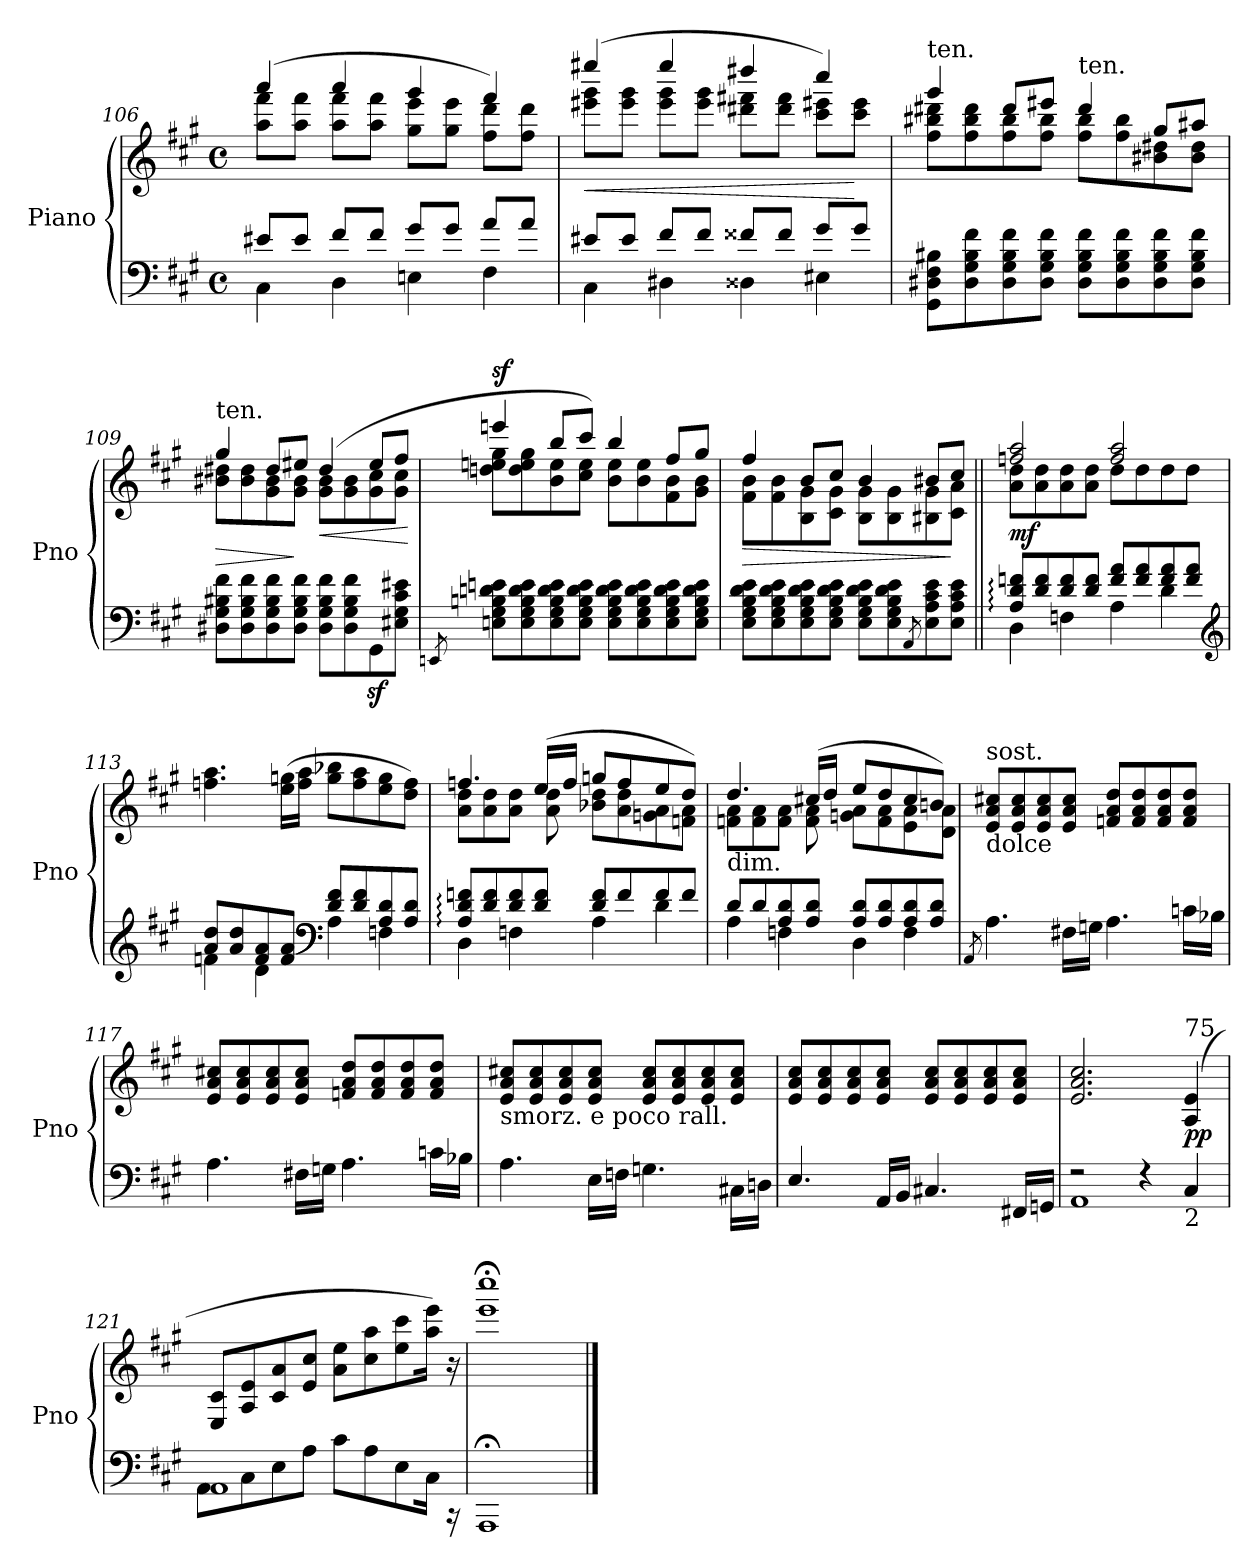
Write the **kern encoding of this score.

**kern	**kern	**dynam
*part1	*part1	*part1
*staff2	*staff1	*staff1/2
*I"Piano	*	*
*I'Pno	*	*
!!LO:PB:g=z
*clefF4	*clefG2	*
*k[f#c#g#]	*k[f#c#g#]	*
*A:	*A:	*
*M4/4	*M4/4	*
*met(c)	*met(c)	*
=106	=106	=106
*^	*^	*
8e#X:/L	4C#\	(4aaa/	8aa\ 8fff#\L	.
8e#/J	.	.	8aa\ 8fff#\J	.
8f#/L	4D:\	4aaa/	8aa\ 8fff#\L	.
8f#/J	.	.	8aa\ 8fff#\J	.
8g#/L	4En:\	4ggg#/	8gg#\ 8eee\L	.
8g#/J	.	.	8gg#\ 8eee\J	.
8a:/L	4F#\	4fff#/)	8ff#\ 8ddd\L	.
8a/J	.	.	8ff#\ 8ddd\J	.
=107	=107	=107	=107	=107
!	!	!	!	!LO:HP:b
8e#X:/L	4C#\	(4eeee#X/	8eee#X\ 8ggg#\L	<
8e#/J	.	.	8eee#\ 8ggg#\J	.
8f#/L	4D#X:\	4eeee#/	8eee#\ 8ggg#\L	.
8f#/J	.	.	8eee#\ 8ggg#\J	.
8f##X/L	4D##X:\	4dddd#X/	8ddd#X\ 8fff#X\L	.
8f##/J	.	.	8ddd#\ 8fff#\J	.
8g#/L	4E#X:\	4cccc#/)	8ccc#\ 8eee#X\L	.
8g#/J	.	.	8ccc#\ 8eee#\J	[
*v	*v	*	*	*
=108	=108	=108	=108
!	!LO:TX:a:t=ten.	!	!
!	!	!	!LO:DY:b
!	!	!	!LO:DY:n=1:a
8GG#\ 8D#X\ 8F#\ 8B#X\L	4ggg#/	8ff#\ 8bb#X\ 8ddd#X\L	ff sf
8D#\ 8G#\ 8B#\ 8f#\	.	8ff#\ 8bb#\ 8ddd#\	.
8D#\ 8G#\ 8B#\ 8f#\	8ddd#/L	8ff#\ 8bb#\	.
8D#\ 8G#\ 8B#\ 8f#\J	8eee#X/J	8ff#\ 8bb#\J	.
!	!LO:TX:a:t=ten.	!	!
8D#\ 8G#\ 8B#\ 8f#\L	4ddd#/	8ff#\ 8bb#\L	.
8D#\ 8G#\ 8B#\ 8f#\	.	8ff#\ 8bb#\	.
8D#\ 8G#\ 8B#\ 8f#\	8gg#/L	8b#X\ 8dd#X\	.
8D#\ 8G#\ 8B#\ 8f#\J	8aa#X/J	8b#\ 8dd#\J	.
=109	=109	=109	=109
!	!LO:TX:a:t=ten.	!	!
!	!	!	!LO:HP:b
8D#X\ 8G#\ 8B#X\ 8f#\L	4gg#/	8b#X\ 8dd#X\L	>
8D#\ 8G#\ 8B#\ 8f#\	.	8b#\ 8dd#\	.
8D#\ 8G#\ 8B#\ 8f#\	8dd#/L	8g#\ 8b#\	.
8D#\ 8G#\ 8B#\ 8f#\J	8ee#X/J	8g#\ 8b#\J	]
!	!	!	!LO:HP:b
8D#\ 8G#\ 8B#\ 8f#\L	(4dd#/	8g#\ 8b#\L	<
8D#\ 8G#\ 8B#\ 8f#\	.	8g#\ 8b#\	.
8GG#z<\	8ee#/L	8g#\ 8cc#\	.
8E#X\ 8G#\ 8c#\ 8e#X\J	8ff#/J	8g#\ 8cc#\J	.
*	*v	*v	*
.	.	[
!!LO:LB:g=z
=110	=110	=110
8qEEn/	.	.
*	*^	*
!	!	!	!LO:DY:a
8En\ 8G#\ 8Bn\ 8dn\ 8en\L	4eeen/	8ddn\ 8een\ 8gg#\L	sf
8E\ 8G#\ 8B\ 8d\ 8e\	.	8dd\ 8ee\ 8gg#\	.
8E\ 8G#\ 8B\ 8d\ 8e\	8bb/L	8b\ 8ee\	.
8E\ 8G#\ 8B\ 8d\ 8e\J	8ccc#/J)	8cc#\ 8ee\J	.
8E\ 8G#\ 8B\ 8d\ 8e\L	4bb/	8b\ 8ee\L	.
8E\ 8G#\ 8B\ 8d\ 8e\	.	8b\ 8ee\	.
8E\ 8G#\ 8B\ 8d\ 8e\	8ff#/L	8f#\ 8b\	.
8E\ 8G#\ 8B\ 8d\ 8e\J	8gg#/J	8g#\ 8b\J	.
=111	=111	=111	=111
!	!	!	!LO:HP:b
8E\ 8G#\ 8B\ 8d\ 8e\L	4ff#/	8f#\ 8b\L	>
8E\ 8G#\ 8B\ 8d\ 8e\	.	8f#\ 8b\	.
8E\ 8G#\ 8B\ 8d\ 8e\	8b/L	8B\ 8g#\	.
8E\ 8G#\ 8B\ 8d\ 8e\J	8cc#/J	8c#\ 8g#\J	.
8E\ 8G#\ 8B\ 8d\ 8e\L	4b/	8B\ 8g#\L	.
8E\ 8G#\ 8B\ 8d\ 8e\	.	8B\ 8g#\	.
8qAA/	.	.	.
8E\ 8A\ 8c#\ 8e\	8b#X/L	8B#X\ 8g#\	.
8E\ 8A\ 8c#\ 8e\J	8cc#/J	8c#\ 8a\J	]
=112||	=112||	=112||	=112||
*^	*	*	*
!	!	!	!	!LO:DY:a=2
8A/: 8d/: 8fn/:L	4D\	2ffn/ 2aa/	8a\ 8dd\L	mf
8d/ 8f/	.	.	8a\ 8dd\	.
8d/ 8f/	4Fn\	.	8a\ 8dd\	.
8d/ 8f/J	.	.	8a\ 8dd\J	.
8f/ 8a/L	4A\	2ff/ 2aa/	8dd\L	.
8f/ 8a/	.	.	8dd\	.
8f/ 8a/	4d\	.	8dd\	.
8f/ 8a/J	.	.	8dd\J	.
*	*	*v	*v	*
*clefG2	*	*	*
=113	=113	=113	=113
*	*	*^	*
!	!	!LO:TX:b:t=sempre sosten.	!	!
*	*	*v	*v	*
8a/ 8dd/L	4fn\	4.ffn\ 4.aa\	.
8a/ 8dd/	.	.	.
8f/ 8a/	4d\	.	.
8f/ 8a/J	.	(16ee\ 16ggn\LL	.
.	.	16ff\ 16aa\JJ	.
*clefF4	*	*	*
8d/ 8f/L	4A\	8gg\ 8bb-X\L	.
8d/ 8f/	.	8ff\ 8aa\	.
8A/ 8d/	4Fn\	8ee\ 8gg\	.
8A/ 8d/J	.	8dd\ 8ff\J)	.
!!LO:LB:g=z
=114	=114	=114	=114
*	*	*^	*
8A/: 8d/: 8fn/:L	4D\	4.ffn/	8a\ 8dd\L	.
8d/ 8f/	.	.	8a\ 8dd\	.
8d/ 8f/	4Fn\	.	8a\ 8dd\J	.
8d/ 8f/J	.	(16ee/LL	8a\ 8dd\	.
.	.	16ff/JJ	.	.
8d/ 8f/L	4A\	8ggn/L	8b-X\ 8dd\L	.
8f/	.	8ff/	8a\ 8dd\	.
8f/	4d\	8ee/	8gn\ 8a\	.
8f/J	.	8dd/J)	8fn\ 8a\J	.
=115	=115	=115	=115	=115
!	!	!LO:TX:b:t=dim.	!	!
8d/L	4A\	4.dd/	8fn\ 8a\L	.
8d/	.	.	8f\ 8a\	.
8A/ 8d/	4Fn\	.	8f\ 8a\J	.
8A/ 8d/J	.	(16cc#X/LL	8f\ 8a\	.
.	.	16dd/JJ	.	.
8A/ 8d/L	4D\	8ee/L	8gn\ 8a\L	.
8A/ 8d/	.	8dd/	8f\ 8a\	.
8A/ 8d/	4F\	8cc#/	8e\ 8a\	.
8A/ 8d/J	.	8bn/J)	8d\ 8a\J	.
*v	*v	*	*	*
*	*v	*v	*
=116	=116	=116
8qAA/	.	.
!	!LO:TX:b:t=dolce	!
!	!LO:TX:a:t=sost.	!
4.A\	8e/ 8a/ 8cc#X/L	.
.	8e/ 8a/ 8cc#/	.
.	8e/ 8a/ 8cc#/	.
16F#X\LL	8e/ 8a/ 8cc#/J	.
16Gn\JJ	.	.
4.A\	8fn/ 8a/ 8dd/L	.
.	8f/ 8a/ 8dd/	.
.	8f/ 8a/ 8dd/	.
16cn\LL	8f/ 8a/ 8dd/J	.
16B-X\JJ	.	.
=117	=117	=117
4.A\	8e/ 8a/ 8cc#X/L	.
.	8e/ 8a/ 8cc#/	.
.	8e/ 8a/ 8cc#/	.
16F#X\LL	8e/ 8a/ 8cc#/J	.
16Gn\JJ	.	.
4.A\	8fn/ 8a/ 8dd/L	.
.	8f/ 8a/ 8dd/	.
.	8f/ 8a/ 8dd/	.
16cn\LL	8f/ 8a/ 8dd/J	.
16B-X\JJ	.	.
!!LO:LB:g=z
=118	=118	=118
!	!LO:TX:b:t=smorz. e poco rall.	!
4.A\	8e/ 8a/ 8cc#X/L	.
.	8e/ 8a/ 8cc#/	.
.	8e/ 8a/ 8cc#/	.
16E\LL	8e/ 8a/ 8cc#/J	.
16Fn\JJ	.	.
4.Gn\	8e/ 8a/ 8cc#/L	.
.	8e/ 8a/ 8cc#/	.
.	8e/ 8a/ 8cc#/	.
16C#X\LL	8e/ 8a/ 8cc#/J	.
16Dn\JJ	.	.
=119	=119	=119
4.E/	8e/ 8a/ 8cc#/L	.
.	8e/ 8a/ 8cc#/	.
.	8e/ 8a/ 8cc#/	.
16AA/LL	8e/ 8a/ 8cc#/J	.
16BB/JJ	.	.
4.C#X/	8e/ 8a/ 8cc#/L	.
.	8e/ 8a/ 8cc#/	.
.	8e/ 8a/ 8cc#/	.
16FF#X/LL	8e/ 8a/ 8cc#/J	.
16GGn/JJ	.	.
=120	=120	=120
*^	*	*
2rF	1AA	2.e/ 2.a/ 2.cc#/	.
4rF	.	.	.
!	!	!LO:TX:a:t=75	!
!LO:TX:b:t=2	!	!	!
!	!	!	!LO:DY:b
4C#/	.	(4A/ 4e/	pp
=121	=121	=121	=121
1AA	8AA\L	8E/ 8c#/L	.
.	8C#\	8A/ 8e/	.
.	8E\	8c#/ 8a/	.
.	8A\J	8e/ 8cc#/J	.
.	8c#\L	8a\ 8ee\L	.
.	8A\	8cc#\ 8aa\	.
.	8E\	8ee\ 8ccc#\	.
.	16C#\Jk	16aa\ 16eee\Jk)	.
.	16r	16r	.
*v	*v	*	*
=122	=122	=122
1AAA;	1eee;< 1cccc#;<	.
==	==	==
*-	*-	*-
